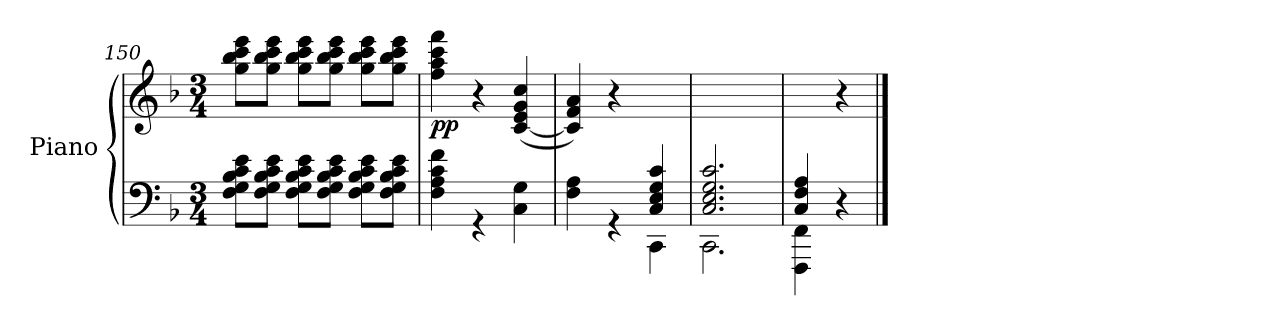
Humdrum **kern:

**kern	**kern	**dynam
*part1	*part1	*part1
*staff2	*staff1	*staff1/2
*I"Piano	*	*
*I'Pno	*	*
!!LO:LB:g=z
*clefF4	*clefG2	*
*k[b-]	*k[b-]	*
*M3/4	*M3/4	*
=150	=150	=150
*^	*	*
2.ryy	8F\ 8G\ 8B-\ 8c\ 8e\L	8gg\ 8bb-\ 8ccc\ 8eee\L	.
.	8F\ 8G\ 8B-\ 8c\ 8e\J	8gg\ 8bb-\ 8ccc\ 8eee\J	.
.	8F\ 8G\ 8B-\ 8c\ 8e\L	8gg\ 8bb-\ 8ccc\ 8eee\L	.
.	8F\ 8G\ 8B-\ 8c\ 8e\J	8gg\ 8bb-\ 8ccc\ 8eee\J	.
.	8F\ 8G\ 8B-\ 8c\ 8e\L	8gg\ 8bb-\ 8ccc\ 8eee\L	.
.	8F\ 8G\ 8B-\ 8c\ 8e\J	8gg\ 8bb-\ 8ccc\ 8eee\J	.
!!LO:LB:g=z
=151	=151	=151	=151
!	!	!	!LO:DY:b
2.ryy	4F\ 4A\ 4c\ 4f\	4ff\ 4aa\ 4ccc\ 4fff\	pp
.	4r	4r	.
.	4C\ 4G\	([4c/ 4e/ 4g/ 4cc/	.
=152	=152	=152	=152
*	*^	*	*
2ryy	2.ryy	4F\ 4A\	4c/] 4f/ 4a/)	.
.	.	4r	4r	.
!	!	!	!	!LO:DY:b
4C/ 4E/ 4G/ 4c/	.	4CC\	4ryy	other-dynamics
=153	=153	=153	=153	=153
2.C/ 2.E/ 2.G/ 2.c/	2.ryy	2.CC\	2.ryy	.
=154	=154	=154	=154	=154
4C/ 4F/ 4A/	2ryy	4FFF\ 4FF\	4ryy	.
4ryy	.	4r	4r	.
*v	*v	*v	*	*
==	==	==
*-	*-	*-
